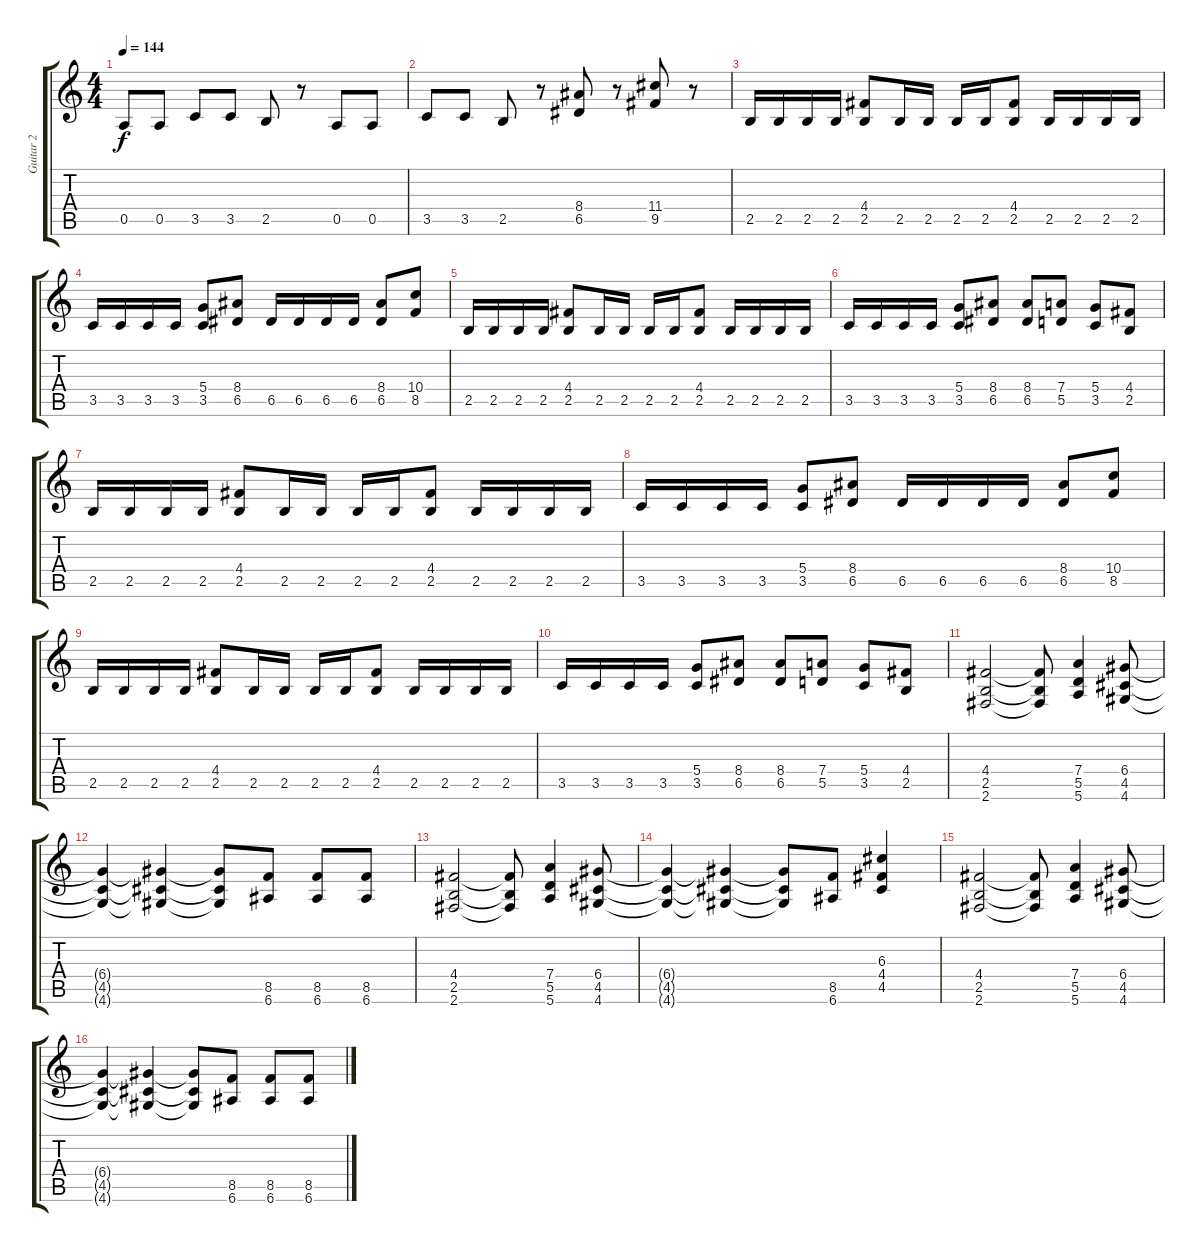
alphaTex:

\track ("Guitar 2" "Guitar 2") {instrument distortionguitar}
\staff {score tabs}
\tuning (E4 B3 G3 D3 A2 E2) {hide}
\ts (4 4)
\tempo 144
\clef g2
\ks c
0.5.8{dy f} 0.5.8 3.5.8 3.5.8 2.5.8 r.8 0.5.8 0.5.8 |
3.5.8 3.5.8 2.5.8 r.8 (8.4 6.5).8 r.8 (11.4 9.5).8 r.8 |
2.5.16 2.5.16 2.5.16 2.5.16 (4.4 2.5).8 2.5.16 2.5.16 2.5.16 2.5.16 (4.4 2.5).8 2.5.16 2.5.16 2.5.16 2.5.16 |
3.5.16 3.5.16 3.5.16 3.5.16 (5.4 3.5).8 (8.4 6.5).8 6.5.16 6.5.16 6.5.16 6.5.16 (8.4 6.5).8 (10.4 8.5).8 |
2.5.16 2.5.16 2.5.16 2.5.16 (4.4 2.5).8 2.5.16 2.5.16 2.5.16 2.5.16 (4.4 2.5).8 2.5.16 2.5.16 2.5.16 2.5.16 |
3.5.16 3.5.16 3.5.16 3.5.16 (5.4 3.5).8 (8.4 6.5).8 (8.4 6.5).8 (7.4 5.5).8 (5.4 3.5).8 (4.4 2.5).8 |
2.5.16 2.5.16 2.5.16 2.5.16 (4.4 2.5).8 2.5.16 2.5.16 2.5.16 2.5.16 (4.4 2.5).8 2.5.16 2.5.16 2.5.16 2.5.16 |
3.5.16 3.5.16 3.5.16 3.5.16 (5.4 3.5).8 (8.4 6.5).8 6.5.16 6.5.16 6.5.16 6.5.16 (8.4 6.5).8 (10.4 8.5).8 |
2.5.16 2.5.16 2.5.16 2.5.16 (4.4 2.5).8 2.5.16 2.5.16 2.5.16 2.5.16 (4.4 2.5).8 2.5.16 2.5.16 2.5.16 2.5.16 |
3.5.16 3.5.16 3.5.16 3.5.16 (5.4 3.5).8 (8.4 6.5).8 (8.4 6.5).8 (7.4 5.5).8 (5.4 3.5).8 (4.4 2.5).8 |
(4.4 2.5 2.6).2 (4.4{t} 2.5{t} 2.6{t}).8 (7.4 5.5 5.6).4 (6.4 4.5 4.6).8 |
(6.4{t} 4.5{t} 4.6{t}).4 (6.4{t} 4.5{t} 4.6{t}).4 (6.4{t} 4.5{t} 4.6{t}).8 (8.5 6.6).8 (8.5 6.6).8 (8.5 6.6).8 |
(4.4 2.5 2.6).2 (4.4{t} 2.5{t} 2.6{t}).8 (7.4 5.5 5.6).4 (6.4 4.5 4.6).8 |
(6.4{t} 4.5{t} 4.6{t}).4 (6.4{t} 4.5{t} 4.6{t}).4 (6.4{t} 4.5{t} 4.6{t}).8 (8.5 6.6).8 (6.3 4.4 4.5).4 |
(4.4 2.5 2.6).2 (4.4{t} 2.5{t} 2.6{t}).8 (7.4 5.5 5.6).4 (6.4 4.5 4.6).8 |
(6.4{t} 4.5{t} 4.6{t}).4 (6.4{t} 4.5{t} 4.6{t}).4 (6.4{t} 4.5{t} 4.6{t}).8 (8.5 6.6).8 (8.5 6.6).8 (8.5 6.6).8
